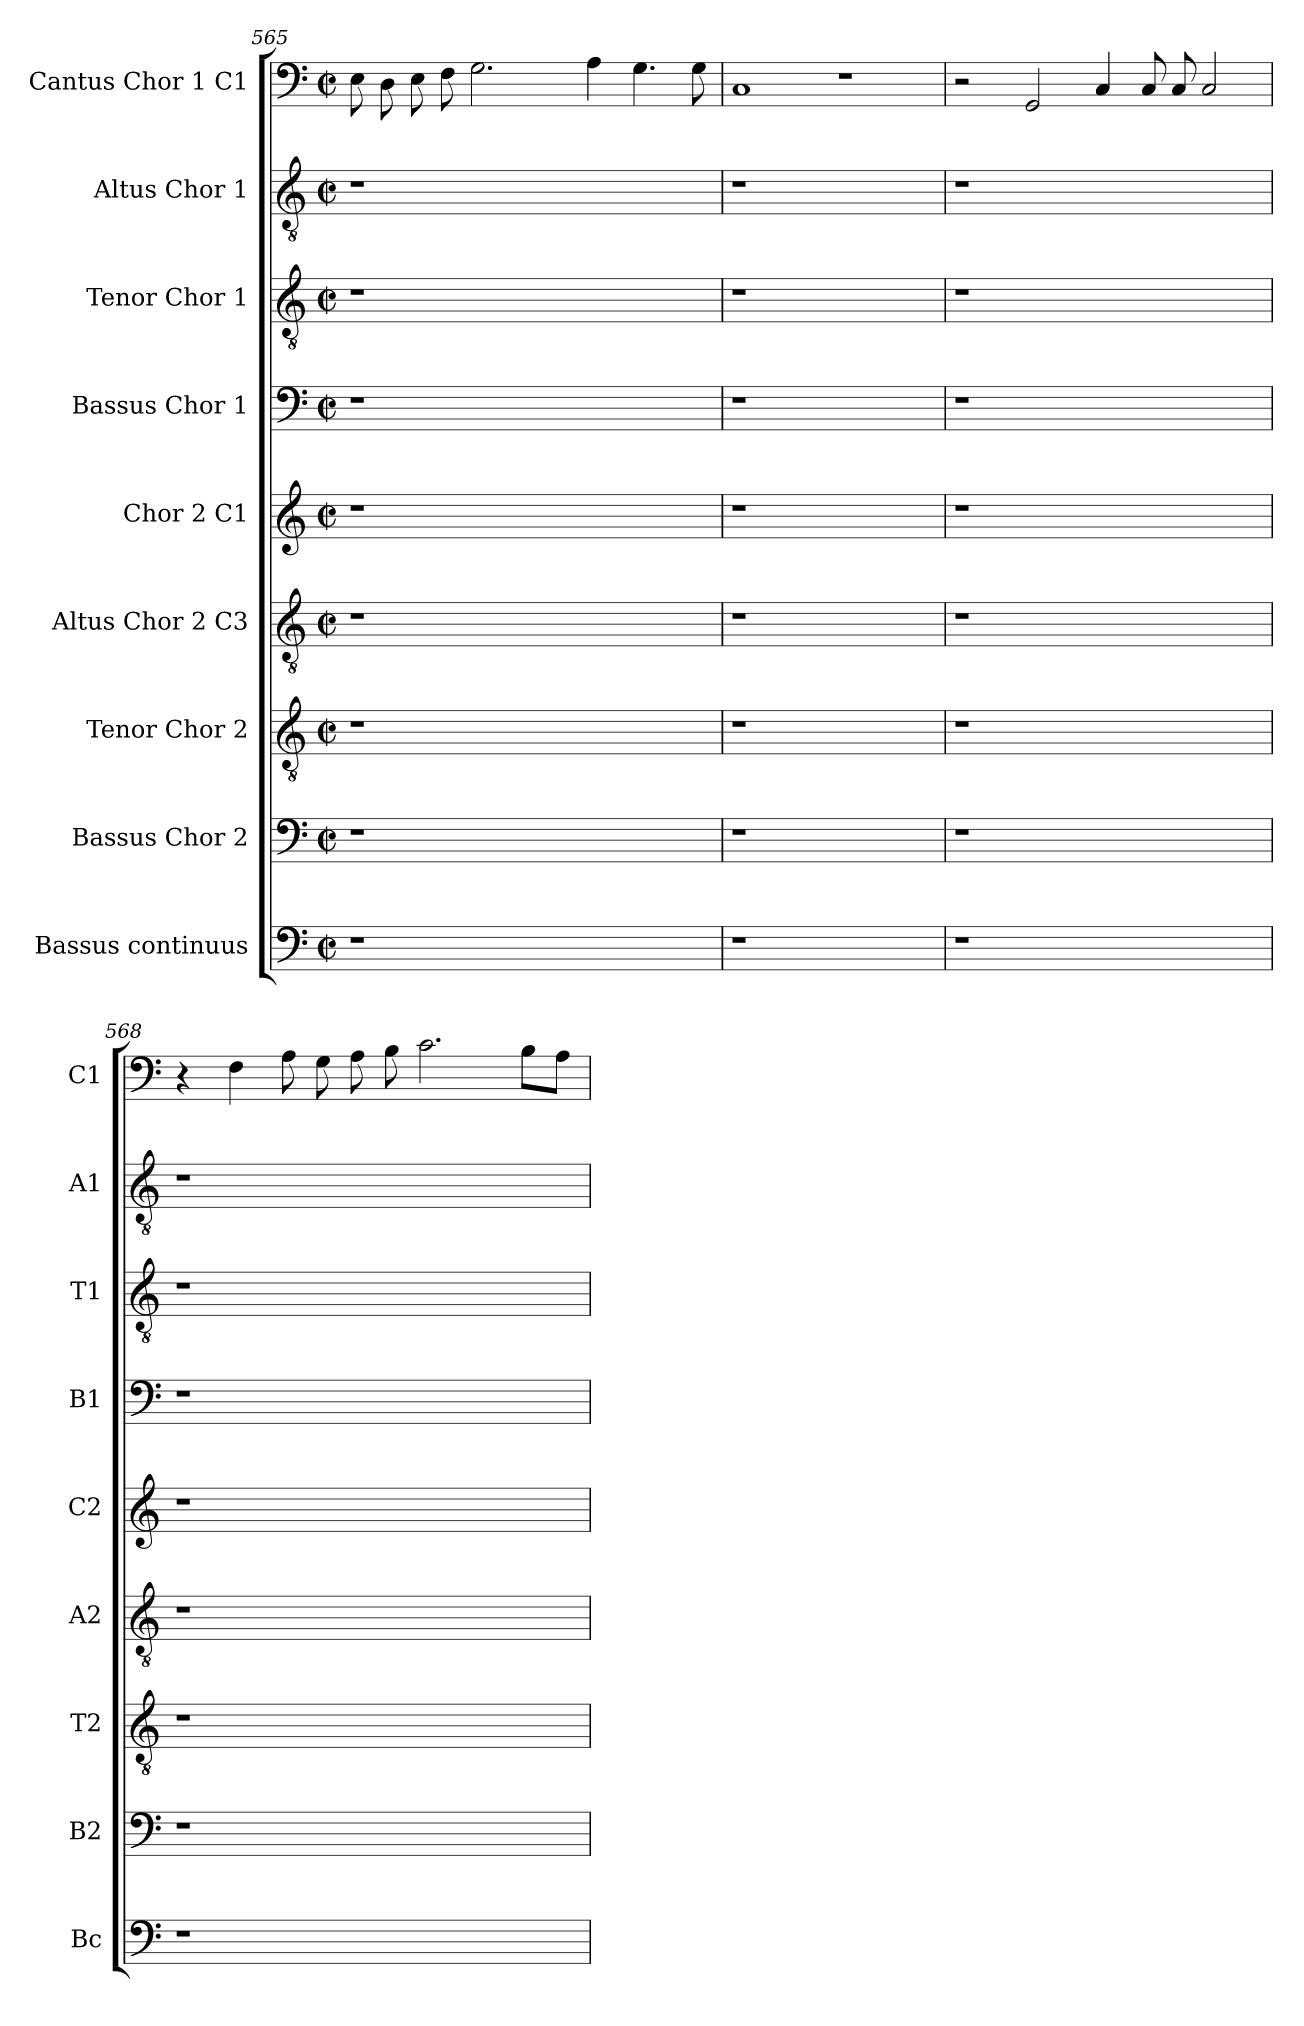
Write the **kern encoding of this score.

**kern	**kern	**kern	**kern	**kern	**kern	**kern	**kern	**kern
*part9	*part8	*part7	*part6	*part5	*part4	*part3	*part2	*part1
*staff9	*staff8	*staff7	*staff6	*staff5	*staff4	*staff3	*staff2	*staff1
*I"Bassus continuus	*I"Bassus Chor 2	*I"Tenor Chor 2	*I"Altus Chor 2 C3	*I"Chor 2 C1	*I"Bassus Chor 1	*I"Tenor Chor 1	*I"Altus Chor 1	*I"Cantus Chor 1 C1
*I'Bc	*I'B2	*I'T2	*I'A2	*I'C2	*I'B1	*I'T1	*I'A1	*I'C1
*clefF4	*clefF4	*clefGv2	*clefGv2	*clefG2	*clefF4	*clefGv2	*clefGv2	*clefF4
*ITrd7c12	*	*	*	*	*	*	*	*
*k[]	*k[]	*k[]	*k[]	*k[]	*k[]	*k[]	*k[]	*k[]
*C:	*C:	*C:	*C:	*C:	*C:	*C:	*C:	*C:
*M2/2	*M2/2	*M2/2	*M2/2	*M2/2	*M2/2	*M2/2	*M2/2	*M2/2
*met(c|)	*met(c|)	*met(c|)	*met(c|)	*met(c|)	*met(c|)	*met(c|)	*met(c|)	*met(c|)
=565	=565	=565	=565	=565	=565	=565	=565	=565
1r	1r	1r	1r	1r	1r	1r	1r	8E\
.	.	.	.	.	.	.	.	8D\
.	.	.	.	.	.	.	.	8E\
.	.	.	.	.	.	.	.	8F\
.	.	.	.	.	.	.	.	2.G\
1ryy	1ryy	1ryy	1ryy	1ryy	1ryy	1ryy	1ryy	.
.	.	.	.	.	.	.	.	4A\
.	.	.	.	.	.	.	.	4.G\
.	.	.	.	.	.	.	.	8G\
=566	=566	=566	=566	=566	=566	=566	=566	=566
1r	1r	1r	1r	1r	1r	1r	1r	1C
1ryy	1ryy	1ryy	1ryy	1ryy	1ryy	1ryy	1ryy	1r
!!LO:LB:g=z
=567	=567	=567	=567	=567	=567	=567	=567	=567
1r	1r	1r	1r	1r	1r	1r	1r	2r
.	.	.	.	.	.	.	.	2GG/
1ryy	1ryy	1ryy	1ryy	1ryy	1ryy	1ryy	1ryy	4C/
.	.	.	.	.	.	.	.	8C/
.	.	.	.	.	.	.	.	8C/
.	.	.	.	.	.	.	.	2C/
=568	=568	=568	=568	=568	=568	=568	=568	=568
1r	1r	1r	1r	1r	1r	1r	1r	4r
.	.	.	.	.	.	.	.	4F\
.	.	.	.	.	.	.	.	8A\
.	.	.	.	.	.	.	.	8G\
.	.	.	.	.	.	.	.	8A\
.	.	.	.	.	.	.	.	8B\
1ryy	1ryy	1ryy	1ryy	1ryy	1ryy	1ryy	1ryy	2.c\
.	.	.	.	.	.	.	.	8B\L
.	.	.	.	.	.	.	.	8A\J
=	=	=	=	=	=	=	=	=
*-	*-	*-	*-	*-	*-	*-	*-	*-
